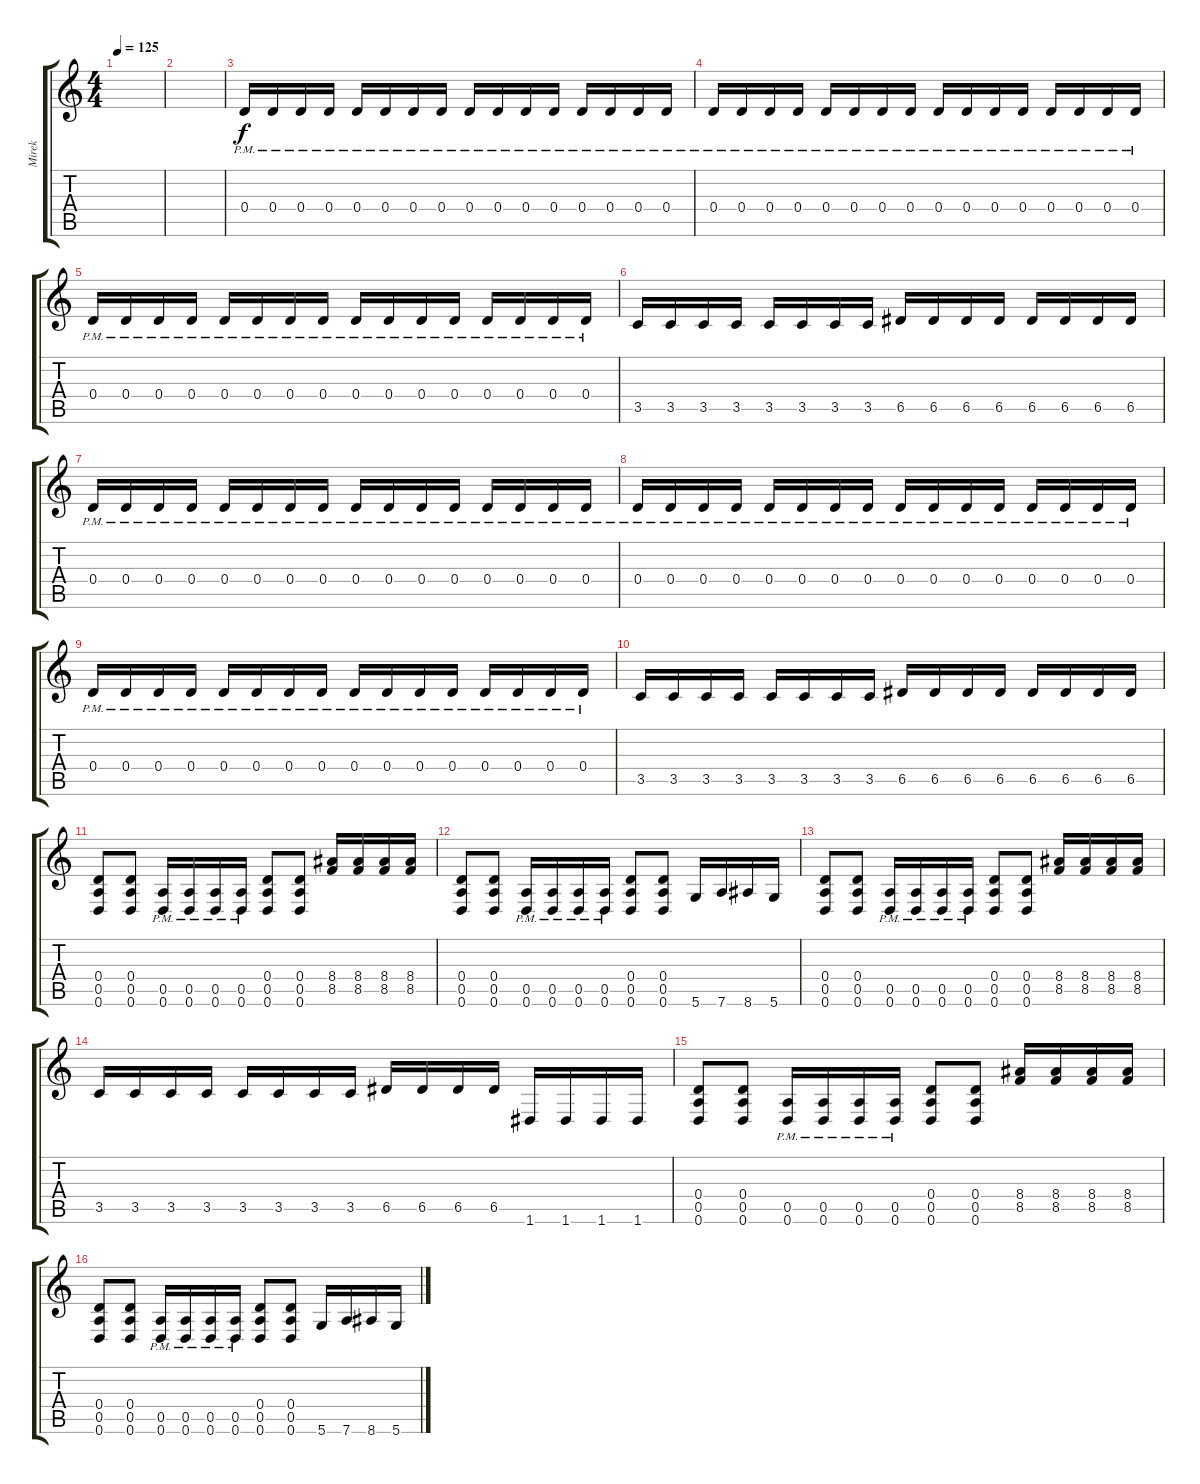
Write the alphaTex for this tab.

\track ("Mirek" "Mirek") {instrument distortionguitar}
\staff {score tabs}
\tuning (E4 B3 G3 D3 A2 D2) {hide}
\ts (4 4)
\tempo 125
\clef g2
\ks c
|
|
0.4{pm}.16 0.4{pm}.16 0.4{pm}.16 0.4{pm}.16 0.4{pm}.16 0.4{pm}.16 0.4{pm}.16 0.4{pm}.16 0.4{pm}.16 0.4{pm}.16 0.4{pm}.16 0.4{pm}.16 0.4{pm}.16 0.4{pm}.16 0.4{pm}.16 0.4{pm}.16 |
0.4{pm}.16 0.4{pm}.16 0.4{pm}.16 0.4{pm}.16 0.4{pm}.16 0.4{pm}.16 0.4{pm}.16 0.4{pm}.16 0.4{pm}.16 0.4{pm}.16 0.4{pm}.16 0.4{pm}.16 0.4{pm}.16 0.4{pm}.16 0.4{pm}.16 0.4{pm}.16 |
0.4{pm}.16 0.4{pm}.16 0.4{pm}.16 0.4{pm}.16 0.4{pm}.16 0.4{pm}.16 0.4{pm}.16 0.4{pm}.16 0.4{pm}.16 0.4{pm}.16 0.4{pm}.16 0.4{pm}.16 0.4{pm}.16 0.4{pm}.16 0.4{pm}.16 0.4{pm}.16 |
3.5.16 3.5.16 3.5.16 3.5.16 3.5.16 3.5.16 3.5.16 3.5.16 6.5.16 6.5.16 6.5.16 6.5.16 6.5.16 6.5.16 6.5.16 6.5.16 |
0.4{pm}.16 0.4{pm}.16 0.4{pm}.16 0.4{pm}.16 0.4{pm}.16 0.4{pm}.16 0.4{pm}.16 0.4{pm}.16 0.4{pm}.16 0.4{pm}.16 0.4{pm}.16 0.4{pm}.16 0.4{pm}.16 0.4{pm}.16 0.4{pm}.16 0.4{pm}.16 |
0.4{pm}.16 0.4{pm}.16 0.4{pm}.16 0.4{pm}.16 0.4{pm}.16 0.4{pm}.16 0.4{pm}.16 0.4{pm}.16 0.4{pm}.16 0.4{pm}.16 0.4{pm}.16 0.4{pm}.16 0.4{pm}.16 0.4{pm}.16 0.4{pm}.16 0.4{pm}.16 |
0.4{pm}.16 0.4{pm}.16 0.4{pm}.16 0.4{pm}.16 0.4{pm}.16 0.4{pm}.16 0.4{pm}.16 0.4{pm}.16 0.4{pm}.16 0.4{pm}.16 0.4{pm}.16 0.4{pm}.16 0.4{pm}.16 0.4{pm}.16 0.4{pm}.16 0.4{pm}.16 |
3.5.16 3.5.16 3.5.16 3.5.16 3.5.16 3.5.16 3.5.16 3.5.16 6.5.16 6.5.16 6.5.16 6.5.16 6.5.16 6.5.16 6.5.16 6.5.16 |
(0.4 0.5 0.6).8{instrument distortionguitar} (0.4 0.5 0.6).8 (0.5{pm} 0.6{pm}).16 (0.5{pm} 0.6{pm}).16 (0.5{pm} 0.6{pm}).16 (0.5{pm} 0.6{pm}).16 (0.4 0.5 0.6).8 (0.4 0.5 0.6).8 (8.4 8.5).16 (8.4 8.5).16 (8.4 8.5).16 (8.4 8.5).16 |
(0.4 0.5 0.6).8 (0.4 0.5 0.6).8 (0.5{pm} 0.6{pm}).16 (0.5{pm} 0.6{pm}).16 (0.5{pm} 0.6{pm}).16 (0.5{pm} 0.6{pm}).16 (0.4 0.5 0.6).8 (0.4 0.5 0.6).8 5.6.16 7.6.16 8.6.16 5.6.16 |
(0.4 0.5 0.6).8 (0.4 0.5 0.6).8 (0.5{pm} 0.6{pm}).16 (0.5{pm} 0.6{pm}).16 (0.5{pm} 0.6{pm}).16 (0.5{pm} 0.6{pm}).16 (0.4 0.5 0.6).8 (0.4 0.5 0.6).8 (8.4 8.5).16 (8.4 8.5).16 (8.4 8.5).16 (8.4 8.5).16 |
3.5.16 3.5.16 3.5.16 3.5.16 3.5.16 3.5.16 3.5.16 3.5.16 6.5.16 6.5.16 6.5.16 6.5.16 1.6.16 1.6.16 1.6.16 1.6.16 |
(0.4 0.5 0.6).8{instrument distortionguitar} (0.4 0.5 0.6).8 (0.5{pm} 0.6{pm}).16 (0.5{pm} 0.6{pm}).16 (0.5{pm} 0.6{pm}).16 (0.5{pm} 0.6{pm}).16 (0.4 0.5 0.6).8 (0.4 0.5 0.6).8 (8.4 8.5).16 (8.4 8.5).16 (8.4 8.5).16 (8.4 8.5).16 |
(0.4 0.5 0.6).8 (0.4 0.5 0.6).8 (0.5{pm} 0.6{pm}).16 (0.5{pm} 0.6{pm}).16 (0.5{pm} 0.6{pm}).16 (0.5{pm} 0.6{pm}).16 (0.4 0.5 0.6).8 (0.4 0.5 0.6).8 5.6.16 7.6.16 8.6.16 5.6.16
